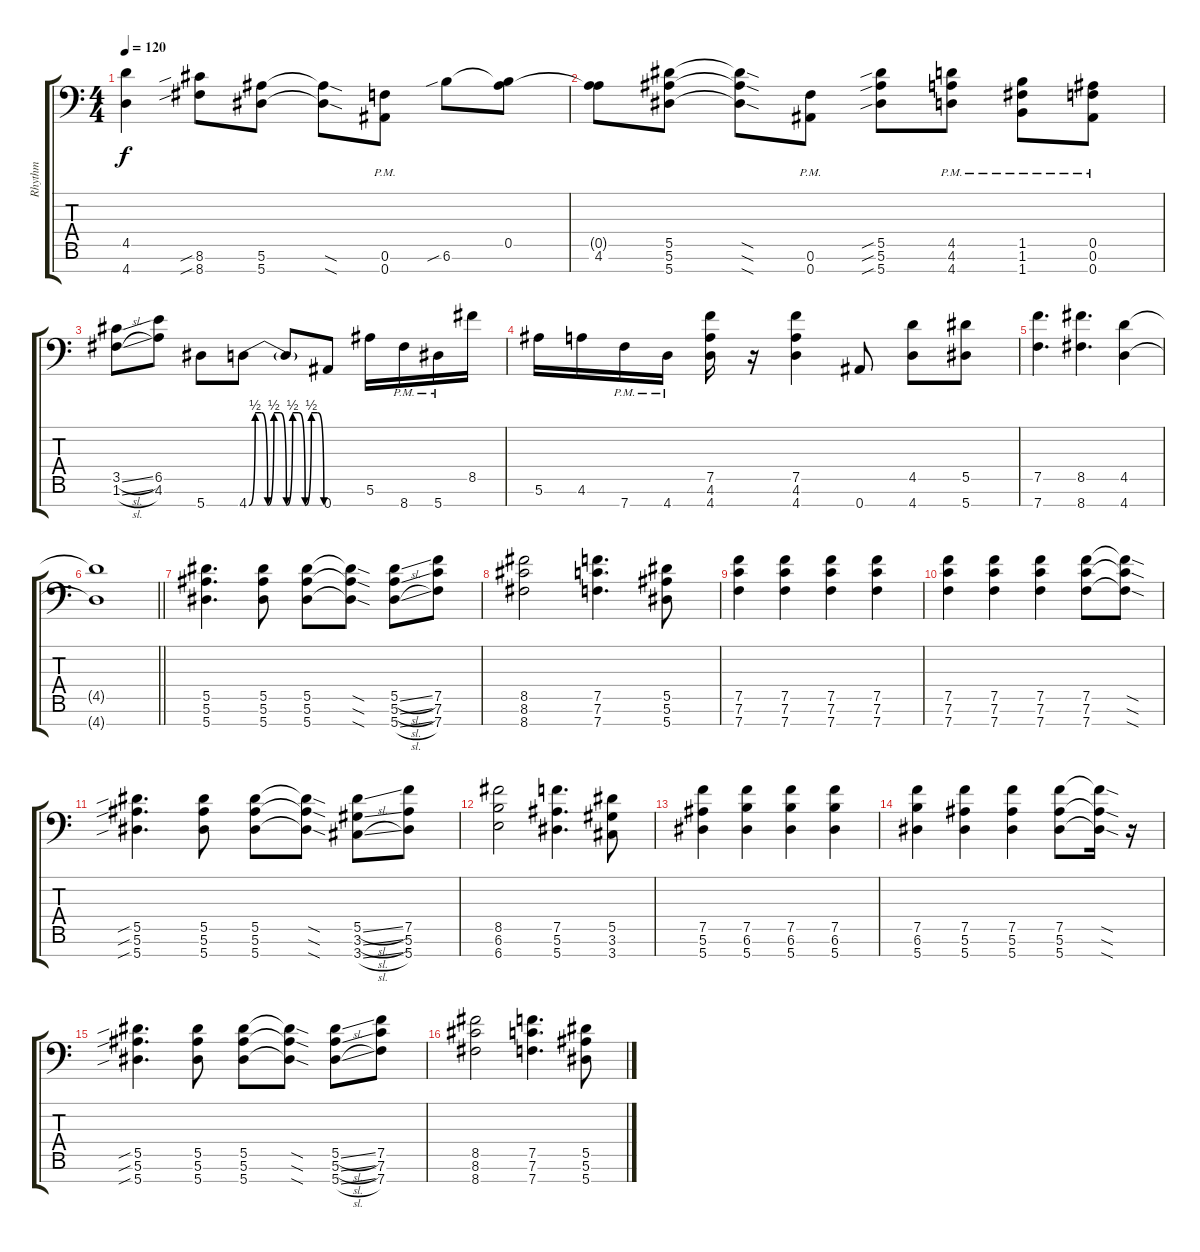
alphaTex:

\track ("Rhythm" "Rhythm") {instrument distortionguitar}
\staff {score tabs}
\tuning (F4 C4 Ab3 Eb3 Bb2 F2 Bb1) {hide}
\ts (4 4)
\tempo 120
\clef f4
\ks c
(4.5{t} 4.7{t}).4{dy f} (8.6{sib} 8.7{sib}).8 (5.6 5.7).8 (5.6{sod t} 5.7{sod t}).8 (0.6{pm} 0.7{pm}).8 6.6{sib}.8 (0.5 6.6{t}).8 |
(0.5{t} 4.6).8 (5.5 5.6 5.7).8 (5.5{sod t} 5.6{sod t} 5.7{sod t}).8 (0.6{pm} 0.7{pm}).8 (5.5{sib} 5.6{sib} 5.7{sib}).8 (4.5{pm} 4.6{pm} 4.7{pm}).8 (1.5{pm} 1.6{pm} 1.7{pm}).8 (0.5{pm} 0.6{pm} 0.7{pm}).8 |
(3.5{sl} 1.6{sl}).8 (6.5 4.6).8 5.7.8 4.7{be (custom 0 0 5 2 10 2 15 0 20 2 25 2 30 0 35 2 40 2 45 0 50 2 55 2 60 0)}.8 4.7{t}.8 0.7.8 5.6.16 8.7{pm}.16 5.7{pm}.16 8.5.16 |
5.6.16 4.6.16 7.7{pm}.16 4.7{pm}.16 (7.5 4.6 4.7).16 r.16 (7.5 4.6 4.7).4 0.7.8 (4.5 4.7).8 (5.5 5.7).8 |
(7.5 7.7).4{d} (8.5 8.7).4{d} (4.5 4.7).4 |
\barLineRight lightlight
(4.5{t} 4.7{t}).1 |
\section ("" "")
(5.5 5.6 5.7).4{d} (5.5 5.6 5.7).8 (5.5 5.6 5.7).8 (5.5{sod t} 5.6{sod t} 5.7{sod t}).8 (5.5{sl} 5.6{sl} 5.7{sl}).8 (7.5 7.6 7.7).8 |
(8.5 8.6 8.7).2 (7.5 7.6 7.7).4{d} (5.5 5.6 5.7).8 |
(7.5 7.6 7.7).4 (7.5 7.6 7.7).4 (7.5 7.6 7.7).4 (7.5 7.6 7.7).4 |
(7.5 7.6 7.7).4 (7.5 7.6 7.7).4 (7.5 7.6 7.7).4 (7.5 7.6 7.7).8 (7.5{sod t} 7.6{sod t} 7.7{sod t}).8 |
(5.5{sib} 5.6{sib} 5.7{sib}).4{d} (5.5 5.6 5.7).8 (5.5 5.6 5.7).8 (5.5{sod t} 5.6{sod t} 5.7{sod t}).8 (5.5{sl} 3.6{sl} 3.7{sl}).8 (7.5 5.6 5.7).8 |
(8.5 6.6 6.7).2 (7.5 5.6 5.7).4{d} (5.5 3.6 3.7).8 |
(7.5 5.6 5.7).4 (7.5 6.6 5.7).4 (7.5 6.6 5.7).4 (7.5 6.6 5.7).4 |
(7.5 6.6 5.7).4 (7.5 5.6 5.7).4 (7.5 5.6 5.7).4 (7.5 5.6 5.7).8 (7.5{sod t} 5.6{sod t} 5.7{sod t}).16 r.16 |
(5.5{sib} 5.6{sib} 5.7{sib}).4{d} (5.5 5.6 5.7).8 (5.5 5.6 5.7).8 (5.5{sod t} 5.6{sod t} 5.7{sod t}).8 (5.5{sl} 5.6{sl} 5.7{sl}).8 (7.5 7.6 7.7).8 |
(8.5 8.6 8.7).2 (7.5 7.6 7.7).4{d} (5.5 5.6 5.7).8
